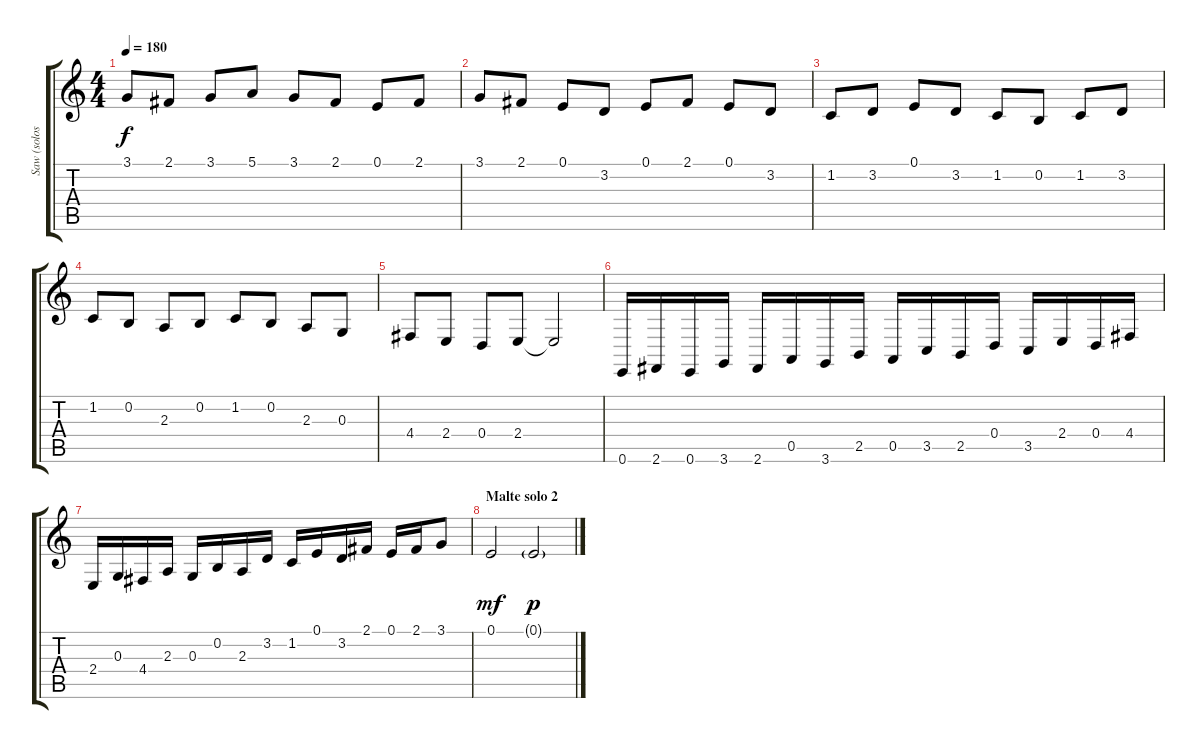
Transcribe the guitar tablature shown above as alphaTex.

\track ("Saw (solos)" "Saw (solos") {instrument lead2sawtooth}
\staff {score tabs}
\tuning (E4 B3 G3 D3 A2 E2) {hide}
\ts (4 4)
\tempo 180
\clef g2
\ks c
3.1.8{dy f} 2.1.8 3.1.8 5.1.8 3.1.8 2.1.8 0.1.8 2.1.8 |
3.1.8 2.1.8 0.1.8 3.2.8 0.1.8 2.1.8 0.1.8 3.2.8 |
1.2.8 3.2.8 0.1.8 3.2.8 1.2.8 0.2.8 1.2.8 3.2.8 |
1.2.8 0.2.8 2.3.8 0.2.8 1.2.8 0.2.8 2.3.8 0.3.8 |
4.4.8 2.4.8 0.4.8 2.4.8 2.4{t}.2 |
0.6.16 2.6.16 0.6.16 3.6.16 2.6.16 0.5.16 3.6.16 2.5.16 0.5.16 3.5.16 2.5.16 0.4.16 3.5.16 2.4.16 0.4.16 4.4.16 |
2.4.16 0.3.16 4.4.16 2.3.16 0.3.16 0.2.16 2.3.16 3.2.16 1.2.16 0.1.16 3.2.16 2.1.16 0.1.16 2.1.16 3.1.8 |
\section ("" "Malte solo 2")
0.1.2{dy mf} 0.1{g}.2{dy p}
